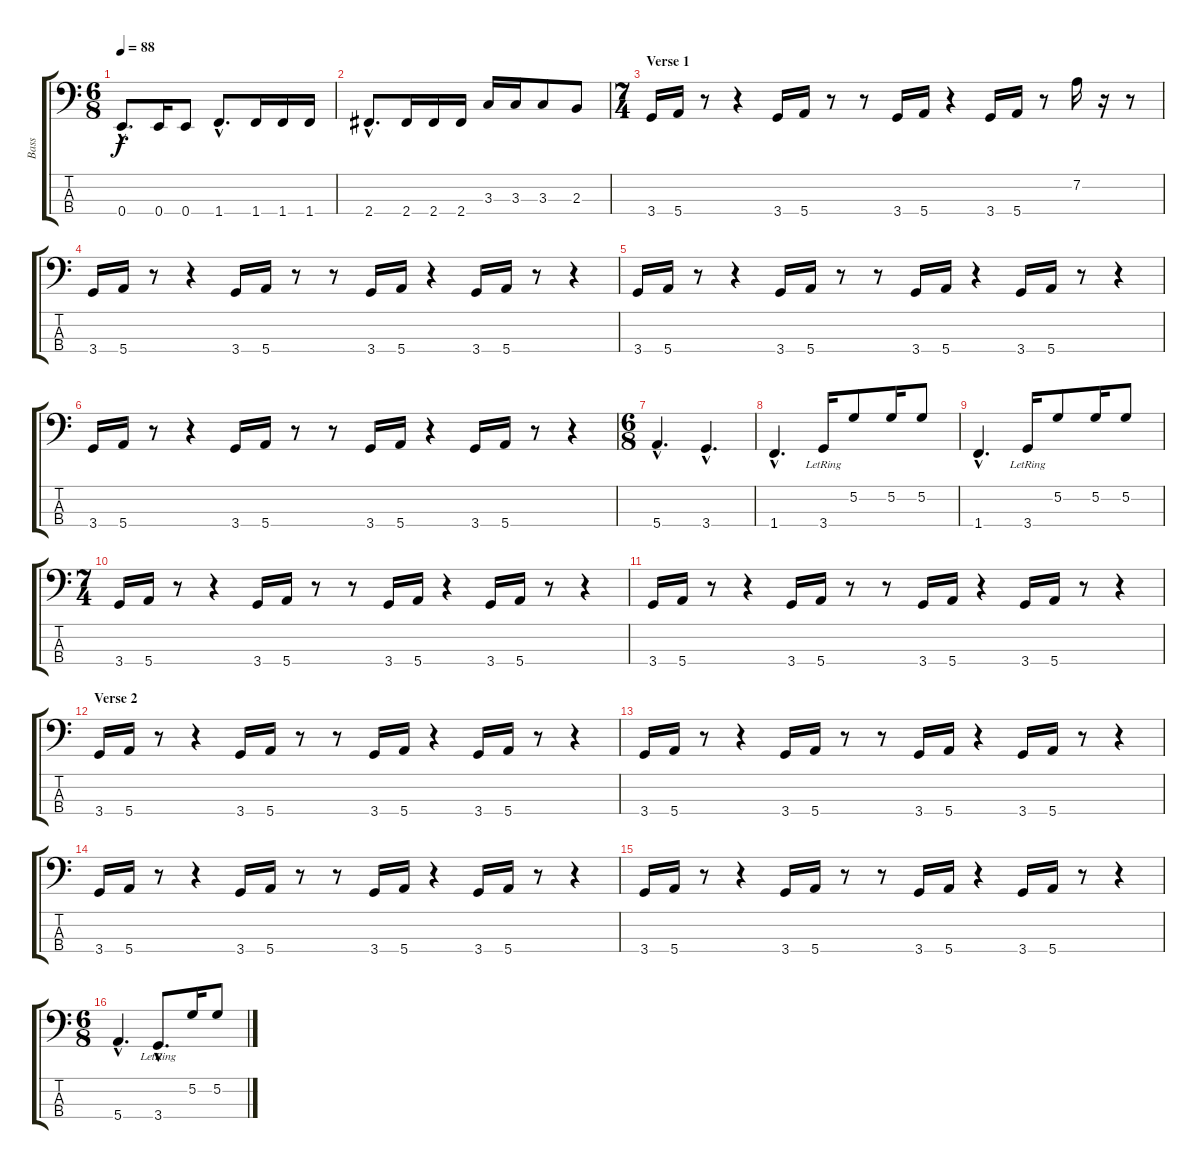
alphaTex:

\track ("Bass" "Bass") {instrument electricbassfinger}
\staff {score tabs}
\tuning (G2 D2 A1 E1) {hide}
\ts (6 8)
\tempo 88
\clef f4
\ks c
0.4{hac}.8{d dy f} 0.4.16 0.4.8 1.4{hac}.8{d} 1.4.16 1.4.16 1.4.16 |
2.4{hac}.8{d} 2.4.16 2.4.16 2.4.16 3.3.16 3.3.16 3.3.8 2.3.8 |
\ts (7 4)
\section ("" "Verse 1")
3.4.16 5.4.16 r.8 r.4 3.4.16 5.4.16 r.8 r.8 3.4.16 5.4.16 r.4 3.4.16 5.4.16 r.8 7.2.16 r.16 r.8 |
3.4.16 5.4.16 r.8 r.4 3.4.16 5.4.16 r.8 r.8 3.4.16 5.4.16 r.4 3.4.16 5.4.16 r.8 r.4 |
3.4.16 5.4.16 r.8 r.4 3.4.16 5.4.16 r.8 r.8 3.4.16 5.4.16 r.4 3.4.16 5.4.16 r.8 r.4 |
3.4.16 5.4.16 r.8 r.4 3.4.16 5.4.16 r.8 r.8 3.4.16 5.4.16 r.4 3.4.16 5.4.16 r.8 r.4 |
\ts (6 8)
5.4{hac}.4{d} 3.4{hac}.4{d} |
1.4{hac}.4{d} 3.4{lr}.16 5.2.8 5.2.16 5.2.8 |
1.4{hac}.4{d} 3.4{lr}.16 5.2.8 5.2.16 5.2.8 |
\ts (7 4)
3.4.16 5.4.16 r.8 r.4 3.4.16 5.4.16 r.8 r.8 3.4.16 5.4.16 r.4 3.4.16 5.4.16 r.8 r.4 |
3.4.16 5.4.16 r.8 r.4 3.4.16 5.4.16 r.8 r.8 3.4.16 5.4.16 r.4 3.4.16 5.4.16 r.8 r.4 |
\section ("" "Verse 2")
3.4.16 5.4.16 r.8 r.4 3.4.16 5.4.16 r.8 r.8 3.4.16 5.4.16 r.4 3.4.16 5.4.16 r.8 r.4 |
3.4.16 5.4.16 r.8 r.4 3.4.16 5.4.16 r.8 r.8 3.4.16 5.4.16 r.4 3.4.16 5.4.16 r.8 r.4 |
3.4.16 5.4.16 r.8 r.4 3.4.16 5.4.16 r.8 r.8 3.4.16 5.4.16 r.4 3.4.16 5.4.16 r.8 r.4 |
3.4.16 5.4.16 r.8 r.4 3.4.16 5.4.16 r.8 r.8 3.4.16 5.4.16 r.4 3.4.16 5.4.16 r.8 r.4 |
\ts (6 8)
5.4{hac}.4{d} 3.4{hac lr}.8{d} 5.2.16 5.2.8
